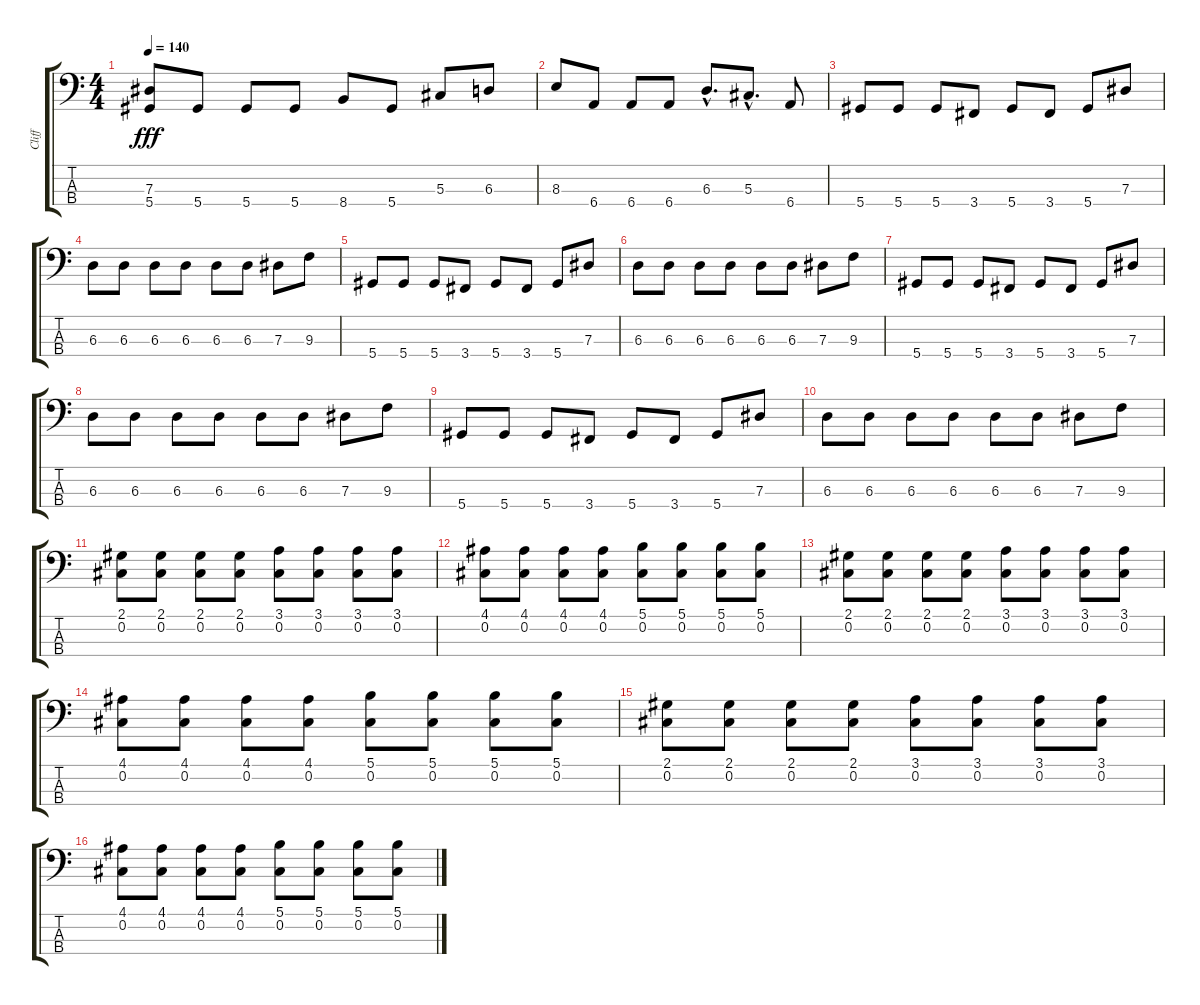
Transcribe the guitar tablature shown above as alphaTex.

\track ("Cliff" "Cliff") {instrument electricbasspick}
\staff {score tabs}
\tuning (Gb2 Db2 Ab1 Eb1) {hide}
\ts (4 4)
\tempo 140
\clef f4
\ks c
(7.3 5.4).8{dy fff} 5.4.8 5.4.8 5.4.8 8.4.8 5.4.8 5.3.8 6.3.8 |
8.3.8 6.4.8 6.4.8 6.4.8 6.3{hac}.8{d} 5.3{hac}.8{d} 6.4.8 |
5.4.8{volume 5} 5.4.8 5.4.8 3.4.8 5.4.8 3.4.8 5.4.8 7.3.8 |
6.3.8 6.3.8 6.3.8 6.3.8 6.3.8 6.3.8 7.3.8 9.3.8 |
5.4.8 5.4.8 5.4.8 3.4.8 5.4.8 3.4.8 5.4.8 7.3.8 |
6.3.8 6.3.8 6.3.8 6.3.8 6.3.8 6.3.8 7.3.8 9.3.8 |
5.4.8 5.4.8 5.4.8 3.4.8 5.4.8 3.4.8 5.4.8 7.3.8 |
6.3.8 6.3.8 6.3.8 6.3.8 6.3.8 6.3.8 7.3.8 9.3.8 |
5.4.8 5.4.8 5.4.8 3.4.8 5.4.8 3.4.8 5.4.8 7.3.8 |
6.3.8 6.3.8 6.3.8 6.3.8 6.3.8 6.3.8 7.3.8 9.3.8 |
(2.1 0.2).8 (2.1 0.2).8 (2.1 0.2).8 (2.1 0.2).8 (3.1 0.2).8 (3.1 0.2).8 (3.1 0.2).8 (3.1 0.2).8 |
(4.1 0.2).8 (4.1 0.2).8 (4.1 0.2).8 (4.1 0.2).8 (5.1 0.2).8 (5.1 0.2).8 (5.1 0.2).8 (5.1 0.2).8 |
(2.1 0.2).8 (2.1 0.2).8 (2.1 0.2).8 (2.1 0.2).8 (3.1 0.2).8 (3.1 0.2).8 (3.1 0.2).8 (3.1 0.2).8 |
(4.1 0.2).8 (4.1 0.2).8 (4.1 0.2).8 (4.1 0.2).8 (5.1 0.2).8 (5.1 0.2).8 (5.1 0.2).8 (5.1 0.2).8 |
(2.1 0.2).8 (2.1 0.2).8 (2.1 0.2).8 (2.1 0.2).8 (3.1 0.2).8 (3.1 0.2).8 (3.1 0.2).8 (3.1 0.2).8 |
(4.1 0.2).8 (4.1 0.2).8 (4.1 0.2).8 (4.1 0.2).8 (5.1 0.2).8 (5.1 0.2).8 (5.1 0.2).8 (5.1 0.2).8
